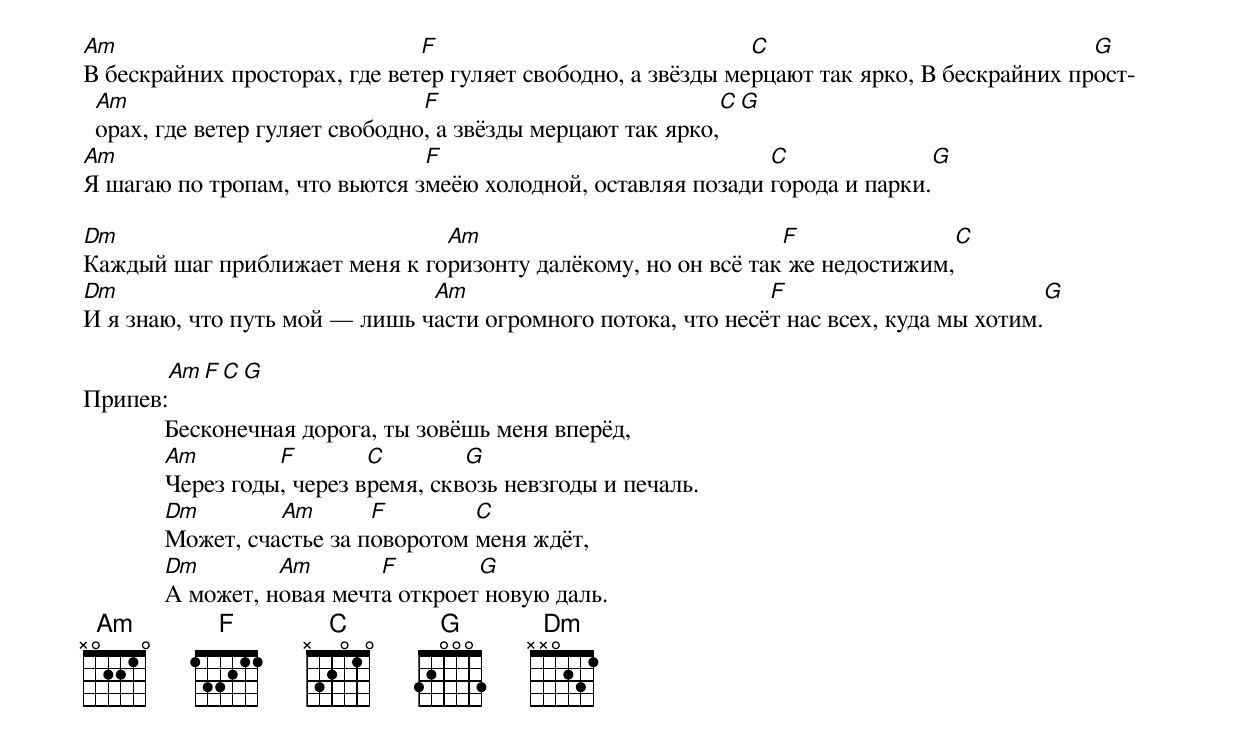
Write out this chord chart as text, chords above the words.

Am                             F                              C                              G  Am                             F                              C                              G
В бескрайних просторах, где ветер гуляет свободно, а звёзды мерцают так ярко, В бескрайних просторах, где ветер гуляет свободно, а звёзды мерцают так ярко,
Am                             F                              C                              G
Я шагаю по тропам, что вьются змеёю холодной, оставляя позади города и парки.

Dm                             Am                             F                              C
Каждый шаг приближает меня к горизонту далёкому, но он всё так же недостижим,
Dm                             Am                             F                              G
И я знаю, что путь мой — лишь части огромного потока, что несёт нас всех, куда мы хотим.

             Am        F        C        G
Припев:
             Бесконечная дорога, ты зовёшь меня вперёд,
             Am        F        C        G
             Через годы, через время, сквозь невзгоды и печаль.
             Dm        Am       F        C
             Может, счастье за поворотом меня ждёт,
             Dm        Am       F        G
             А может, новая мечта откроет новую даль.
